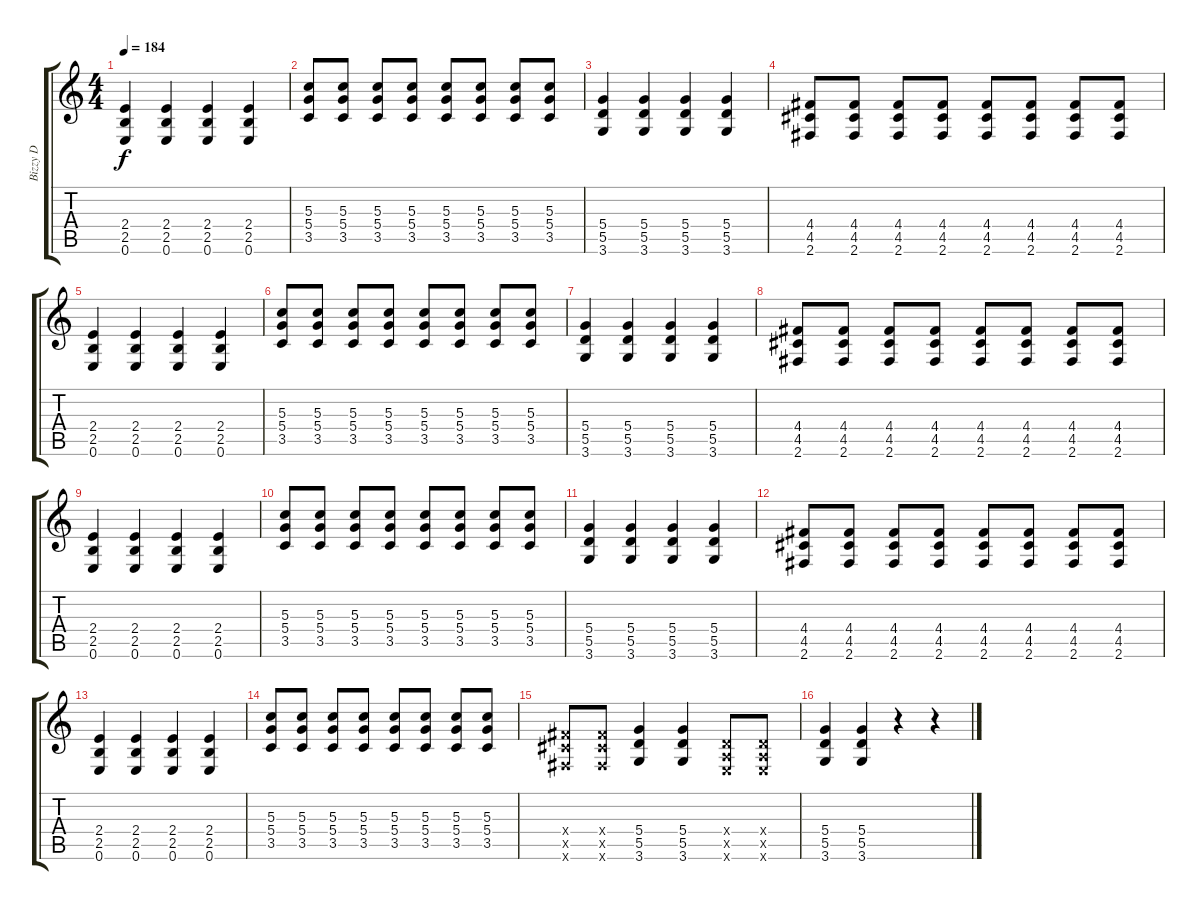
\track ("Bizzy D" "Bizzy D") {instrument distortionguitar}
\staff {score tabs}
\tuning (E4 B3 G3 D3 A2 E2) {hide}
\ts (4 4)
\tempo 184
\clef g2
\ks c
(2.4 2.5 0.6).4{dy f} (2.4 2.5 0.6).4 (2.4 2.5 0.6).4 (2.4 2.5 0.6).4 |
(5.3 5.4 3.5).8 (5.3 5.4 3.5).8 (5.3 5.4 3.5).8 (5.3 5.4 3.5).8 (5.3 5.4 3.5).8 (5.3 5.4 3.5).8 (5.3 5.4 3.5).8 (5.3 5.4 3.5).8 |
(5.4 5.5 3.6).4 (5.4 5.5 3.6).4 (5.4 5.5 3.6).4 (5.4 5.5 3.6).4 |
(4.4 4.5 2.6).8 (4.4 4.5 2.6).8 (4.4 4.5 2.6).8 (4.4 4.5 2.6).8 (4.4 4.5 2.6).8 (4.4 4.5 2.6).8 (4.4 4.5 2.6).8 (4.4 4.5 2.6).8 |
(2.4 2.5 0.6).4 (2.4 2.5 0.6).4 (2.4 2.5 0.6).4 (2.4 2.5 0.6).4 |
(5.3 5.4 3.5).8 (5.3 5.4 3.5).8 (5.3 5.4 3.5).8 (5.3 5.4 3.5).8 (5.3 5.4 3.5).8 (5.3 5.4 3.5).8 (5.3 5.4 3.5).8 (5.3 5.4 3.5).8 |
(5.4 5.5 3.6).4 (5.4 5.5 3.6).4 (5.4 5.5 3.6).4 (5.4 5.5 3.6).4 |
(4.4 4.5 2.6).8 (4.4 4.5 2.6).8 (4.4 4.5 2.6).8 (4.4 4.5 2.6).8 (4.4 4.5 2.6).8 (4.4 4.5 2.6).8 (4.4 4.5 2.6).8 (4.4 4.5 2.6).8 |
(2.4 2.5 0.6).4 (2.4 2.5 0.6).4 (2.4 2.5 0.6).4 (2.4 2.5 0.6).4 |
(5.3 5.4 3.5).8 (5.3 5.4 3.5).8 (5.3 5.4 3.5).8 (5.3 5.4 3.5).8 (5.3 5.4 3.5).8 (5.3 5.4 3.5).8 (5.3 5.4 3.5).8 (5.3 5.4 3.5).8 |
(5.4 5.5 3.6).4 (5.4 5.5 3.6).4 (5.4 5.5 3.6).4 (5.4 5.5 3.6).4 |
(4.4 4.5 2.6).8 (4.4 4.5 2.6).8 (4.4 4.5 2.6).8 (4.4 4.5 2.6).8 (4.4 4.5 2.6).8 (4.4 4.5 2.6).8 (4.4 4.5 2.6).8 (4.4 4.5 2.6).8 |
(2.4 2.5 0.6).4 (2.4 2.5 0.6).4 (2.4 2.5 0.6).4 (2.4 2.5 0.6).4 |
(5.3 5.4 3.5).8 (5.3 5.4 3.5).8 (5.3 5.4 3.5).8 (5.3 5.4 3.5).8 (5.3 5.4 3.5).8 (5.3 5.4 3.5).8 (5.3 5.4 3.5).8 (5.3 5.4 3.5).8 |
(4.4{x} 4.5{x} 2.6{x}).8 (4.4{x} 4.5{x} 2.6{x}).8 (5.4 5.5 3.6).4 (5.4 5.5 3.6).4 (0.4{x} 0.5{x} 0.6{x}).8 (0.4{x} 0.5{x} 0.6{x}).8 |
(5.4 5.5 3.6).4 (5.4 5.5 3.6).4 r.4 r.4
